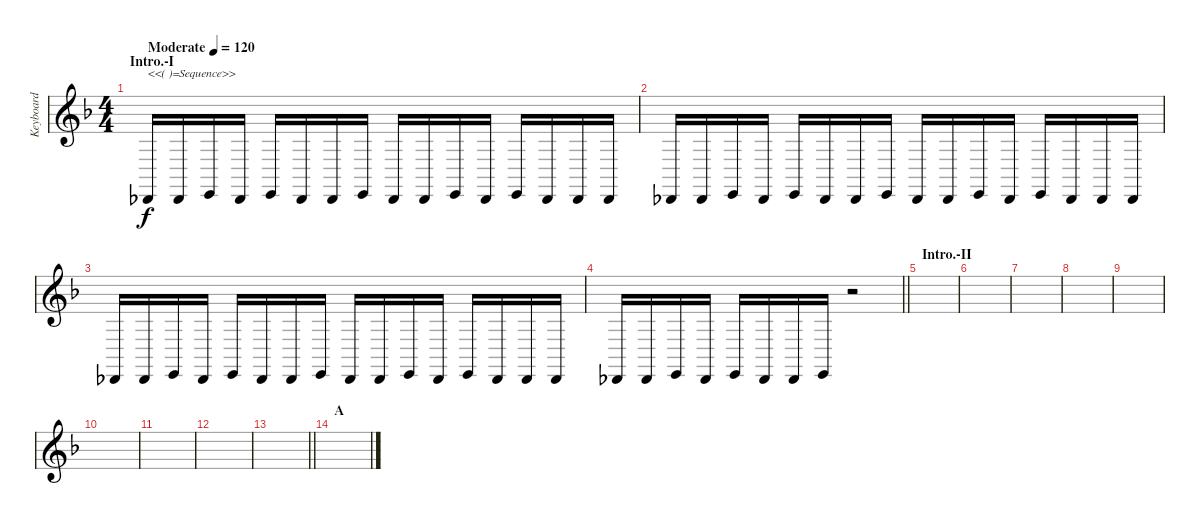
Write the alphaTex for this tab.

\track ("Keyboard" "Keyboard") {instrument lead8bassandlead}
\staff {score}
\tuning (Db4 Ab3 E3 B2 Gb2 Db2) {hide}
\ts (4 4)
\section ("" "Intro.-I")
\tempo (120 "Moderate")
\clef g2
\ks f
0.6.16{txt "<<( )=Sequence>>" dy f instrument lead8bassandlead} 0.6.16 3.6.16 0.6.16 3.6.16 0.6.16 0.6.16 3.6.16 0.6.16 0.6.16 3.6.16 0.6.16 3.6.16 0.6.16 0.6.16 0.6.16 |
0.6.16 0.6.16 3.6.16 0.6.16 3.6.16 0.6.16 0.6.16 3.6.16 0.6.16 0.6.16 3.6.16 0.6.16 3.6.16 0.6.16 0.6.16 0.6.16 |
0.6.16 0.6.16 3.6.16 0.6.16 3.6.16 0.6.16 0.6.16 3.6.16 0.6.16 0.6.16 3.6.16 0.6.16 3.6.16 0.6.16 0.6.16 0.6.16 |
\barLineRight lightlight
0.6.16 0.6.16 3.6.16 0.6.16 3.6.16 0.6.16 0.6.16 3.6.16 r.2 |
\section ("" "Intro.-II")
|
|
|
|
|
|
|
|
\barLineRight lightlight
|
\section ("" "A")
